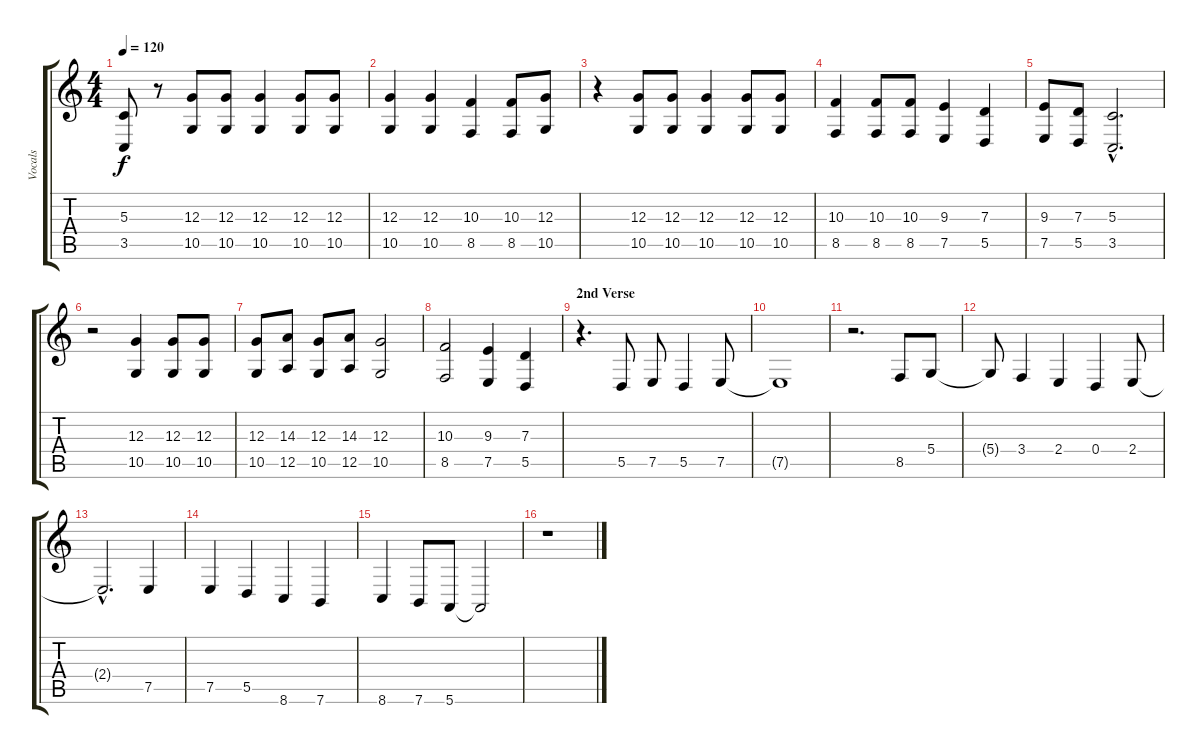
\track ("Vocals" "Vocals") {instrument cello}
\staff {score tabs}
\tuning (E4 B3 G3 D3 A2 E2) {hide}
\ts (4 4)
\tempo 120
\clef g2
\ks c
(5.3 3.5).8{dy f} r.8 (12.3 10.5).8 (12.3 10.5).8 (12.3 10.5).4 (12.3 10.5).8 (12.3 10.5).8 |
(12.3 10.5).4 (12.3 10.5).4 (10.3 8.5).4 (10.3 8.5).8 (12.3 10.5).8 |
r.4 (12.3 10.5).8 (12.3 10.5).8 (12.3 10.5).4 (12.3 10.5).8 (12.3 10.5).8 |
(10.3 8.5).4 (10.3 8.5).8 (10.3 8.5).8 (9.3 7.5).4 (7.3 5.5).4 |
(9.3 7.5).8 (7.3 5.5).8 (5.3{hac} 3.5{hac}).2{d} |
r.2 (12.3 10.5).4 (12.3 10.5).8 (12.3 10.5).8 |
(12.3 10.5).8 (14.3 12.5).8 (12.3 10.5).8 (14.3 12.5).8 (12.3 10.5).2 |
(10.3 8.5).2 (9.3 7.5).4 (7.3 5.5).4 |
\section ("" "2nd Verse")
r.4{d} 5.5.8 7.5.8 5.5.4 7.5.8 |
7.5{t}.1 |
r.2{d} 8.5.8 5.4.8 |
5.4{t}.8 3.4.4 2.4.4 0.4.4 2.4.8 |
2.4{hac t}.2{d} 7.5.4 |
7.5.4 5.5.4 8.6.4 7.6.4 |
8.6.4 7.6.8 5.6.8 5.6{t}.2 |
r.1
